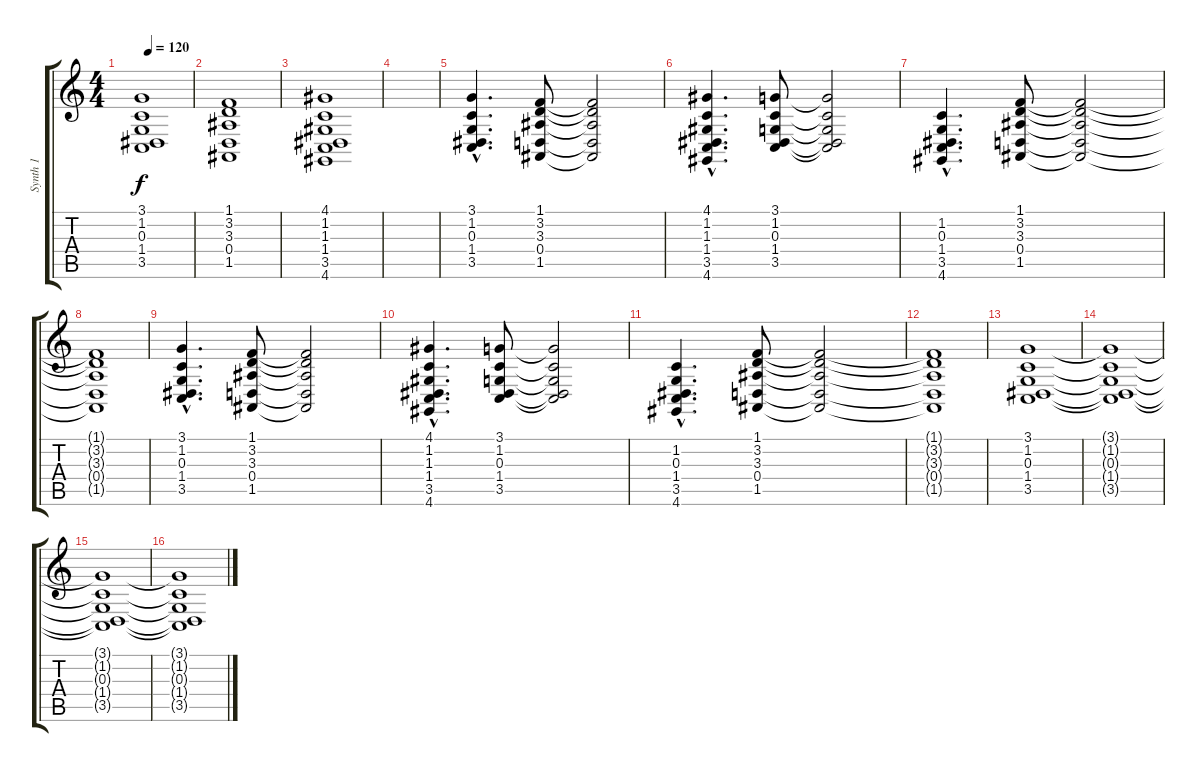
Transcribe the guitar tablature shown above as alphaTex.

\track ("Synth 1" "Synth 1") {instrument stringensemble1}
\staff {score tabs}
\tuning (E4 B3 G3 D3 A2 E2) {hide}
\ts (4 4)
\tempo 120
\clef g2
\ks c
(3.1 1.2 0.3 1.4 3.5).1{dy f instrument stringensemble1} |
(1.1 3.2 3.3 0.4 1.5).1 |
(4.1 1.2 1.3 1.4 3.5 4.6).1 |
|
(3.1{hac} 1.2{hac} 0.3{hac} 1.4{hac} 3.5{hac}).4{d} (1.1 3.2 3.3 0.4 1.5).8 (1.1{t} 3.2{t} 3.3{t} 0.4{t} 1.5{t}).2 |
(4.1{hac} 1.2{hac} 1.3{hac} 1.4{hac} 3.5{hac} 4.6{hac}).4{d} (3.1 1.2 0.3 1.4 3.5).8 (3.1{t} 1.2{t} 0.3{t} 1.4{t} 3.5{t}).2 |
(1.2{hac} 0.3{hac} 1.4{hac} 3.5{hac} 4.6{hac}).4{d} (1.1 3.2 3.3 0.4 1.5).8 (1.1{t} 3.2{t} 3.3{t} 0.4{t} 1.5{t}).2 |
(1.1{t} 3.2{t} 3.3{t} 0.4{t} 1.5{t}).1 |
(3.1{hac} 1.2{hac} 0.3{hac} 1.4{hac} 3.5{hac}).4{d} (1.1 3.2 3.3 0.4 1.5).8 (1.1{t} 3.2{t} 3.3{t} 0.4{t} 1.5{t}).2 |
(4.1{hac} 1.2{hac} 1.3{hac} 1.4{hac} 3.5{hac} 4.6{hac}).4{d} (3.1 1.2 0.3 1.4 3.5).8 (3.1{t} 1.2{t} 0.3{t} 1.4{t} 3.5{t}).2 |
(1.2{hac} 0.3{hac} 1.4{hac} 3.5{hac} 4.6{hac}).4{d} (1.1 3.2 3.3 0.4 1.5).8 (1.1{t} 3.2{t} 3.3{t} 0.4{t} 1.5{t}).2 |
(1.1{t} 3.2{t} 3.3{t} 0.4{t} 1.5{t}).1 |
(3.1 1.2 0.3 1.4 3.5).1 |
(3.1{t} 1.2{t} 0.3{t} 1.4{t} 3.5{t}).1 |
(3.1{t} 1.2{t} 0.3{t} 1.4{t} 3.5{t}).1 |
(3.1{t} 1.2{t} 0.3{t} 1.4{t} 3.5{t}).1
